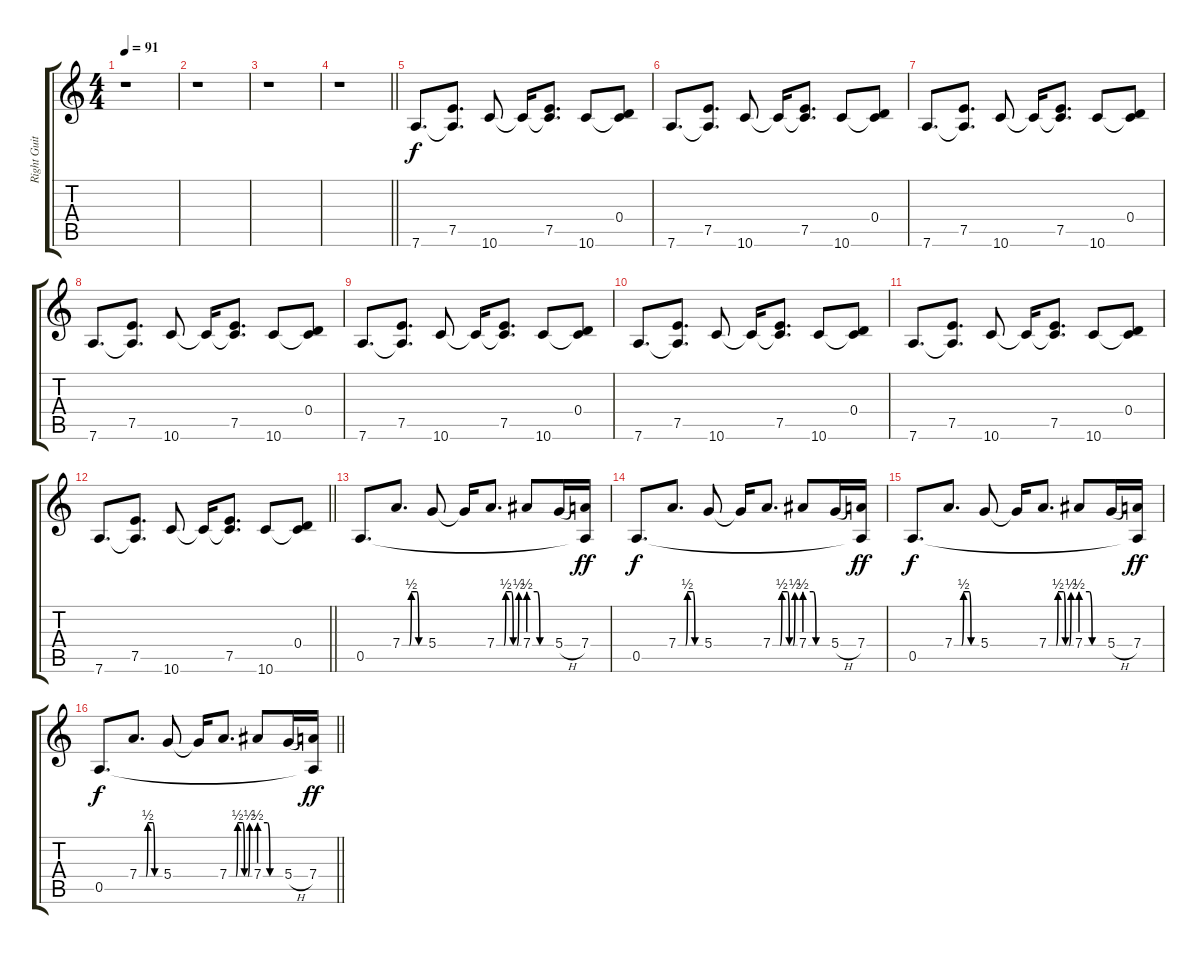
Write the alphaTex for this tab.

\track ("Right Guitar" "Right Guit") {instrument distortionguitar}
\staff {score tabs}
\tuning (E4 B3 G3 D3 A2 D2) {hide}
\ts (4 4)
\tempo 91
\clef g2
\ks c
r.1{dy f} |
r.1 |
r.1 |
\barLineRight lightlight
r.1{volume 13} |
\section ("" "")
7.6.8{d} (7.5 7.6{t}).8{d} 10.6.8 10.6{t}.16 (7.5 10.6{t}).8{d} 10.6.8 (0.4 10.6{t}).8 |
7.6.8{d} (7.5 7.6{t}).8{d} 10.6.8 10.6{t}.16 (7.5 10.6{t}).8{d} 10.6.8 (0.4 10.6{t}).8 |
7.6.8{d} (7.5 7.6{t}).8{d} 10.6.8 10.6{t}.16 (7.5 10.6{t}).8{d} 10.6.8 (0.4 10.6{t}).8 |
7.6.8{d} (7.5 7.6{t}).8{d} 10.6.8 10.6{t}.16 (7.5 10.6{t}).8{d} 10.6.8 (0.4 10.6{t}).8 |
7.6.8{d} (7.5 7.6{t}).8{d} 10.6.8 10.6{t}.16 (7.5 10.6{t}).8{d} 10.6.8 (0.4 10.6{t}).8 |
7.6.8{d} (7.5 7.6{t}).8{d} 10.6.8 10.6{t}.16 (7.5 10.6{t}).8{d} 10.6.8 (0.4 10.6{t}).8 |
7.6.8{d} (7.5 7.6{t}).8{d} 10.6.8 10.6{t}.16 (7.5 10.6{t}).8{d} 10.6.8 (0.4 10.6{t}).8 |
\barLineRight lightlight
7.6.8{d} (7.5 7.6{t}).8{d} 10.6.8 10.6{t}.16 (7.5 10.6{t}).8{d} 10.6.8 (0.4 10.6{t}).8 |
\section ("" "")
0.5.8{d} 7.4{be (custom 0 0 20 0 25 2 40 2 45 0 60 0)}.8{d} 5.4.8 5.4{t}.16 7.4{be (custom 0 0 20 0 25 2 40 2 45 0 55 0 60 2)}.8{d} 7.4{be (custom 0 2 23 2 30 0 60 0)}.8 5.4{h}.16 (7.4 0.5{t}).16{dy ff} |
0.5.8{d dy f} 7.4{be (custom 0 0 20 0 25 2 40 2 45 0 60 0)}.8{d} 5.4.8 5.4{t}.16 7.4{be (custom 0 0 20 0 25 2 40 2 45 0 55 0 60 2)}.8{d} 7.4{be (custom 0 2 23 2 30 0 60 0)}.8 5.4{h}.16 (7.4 0.5{t}).16{dy ff} |
0.5.8{d dy f} 7.4{be (custom 0 0 20 0 25 2 40 2 45 0 60 0)}.8{d} 5.4.8 5.4{t}.16 7.4{be (custom 0 0 20 0 25 2 40 2 45 0 55 0 60 2)}.8{d} 7.4{be (custom 0 2 23 2 30 0 60 0)}.8 5.4{h}.16 (7.4 0.5{t}).16{dy ff} |
\barLineRight lightlight
0.5.8{d dy f} 7.4{be (custom 0 0 20 0 25 2 40 2 45 0 60 0)}.8{d} 5.4.8 5.4{t}.16 7.4{be (custom 0 0 20 0 25 2 40 2 45 0 55 0 60 2)}.8{d} 7.4{be (custom 0 2 23 2 30 0 60 0)}.8 5.4{h}.16 (7.4 0.5{t}).16{dy ff}
